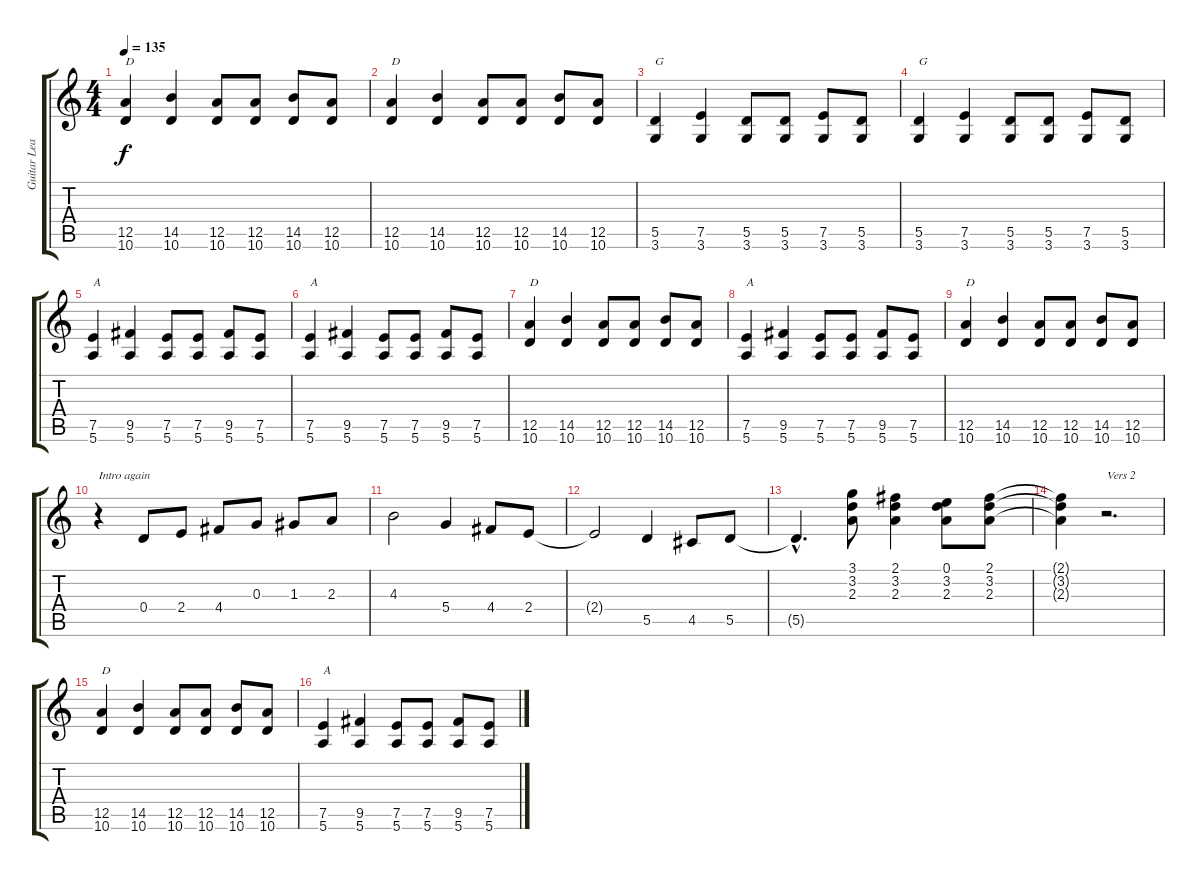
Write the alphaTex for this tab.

\track ("Guitar Lead" "Guitar Lea") {instrument distortionguitar}
\staff {score tabs}
\tuning (E4 B3 G3 D3 A2 E2) {hide}
\ts (4 4)
\tempo 135
\clef g2
\ks c
(12.5 10.6).4{txt "D" dy f} (14.5 10.6).4 (12.5 10.6).8 (12.5 10.6).8 (14.5 10.6).8 (12.5 10.6).8 |
(12.5 10.6).4{txt "D"} (14.5 10.6).4 (12.5 10.6).8 (12.5 10.6).8 (14.5 10.6).8 (12.5 10.6).8 |
(5.5 3.6).4{txt "G"} (7.5 3.6).4 (5.5 3.6).8 (5.5 3.6).8 (7.5 3.6).8 (5.5 3.6).8 |
(5.5 3.6).4{txt "G"} (7.5 3.6).4 (5.5 3.6).8 (5.5 3.6).8 (7.5 3.6).8 (5.5 3.6).8 |
(7.5 5.6).4{txt "A"} (9.5 5.6).4 (7.5 5.6).8 (7.5 5.6).8 (9.5 5.6).8 (7.5 5.6).8 |
(7.5 5.6).4{txt "A"} (9.5 5.6).4 (7.5 5.6).8 (7.5 5.6).8 (9.5 5.6).8 (7.5 5.6).8 |
(12.5 10.6).4{txt "D"} (14.5 10.6).4 (12.5 10.6).8 (12.5 10.6).8 (14.5 10.6).8 (12.5 10.6).8 |
(7.5 5.6).4{txt "A"} (9.5 5.6).4 (7.5 5.6).8 (7.5 5.6).8 (9.5 5.6).8 (7.5 5.6).8 |
(12.5 10.6).4{txt "D"} (14.5 10.6).4 (12.5 10.6).8 (12.5 10.6).8 (14.5 10.6).8 (12.5 10.6).8 |
r.4{txt "Intro again"} 0.4.8{volume 8} 2.4.8 4.4.8 0.3.8 1.3.8 2.3.8 |
4.3.2 5.4.4 4.4.8 2.4.8 |
2.4{t}.2 5.5.4 4.5.8 5.5.8 |
5.5{hac t}.4{d} (3.1 3.2 2.3).8 (2.1 3.2 2.3).4 (0.1 3.2 2.3).8 (2.1 3.2 2.3).8 |
(2.1{t} 3.2{t} 2.3{t}).4 r.2{d txt "Vers 2"} |
(12.5 10.6).4{txt "D" volume 6} (14.5 10.6).4 (12.5 10.6).8 (12.5 10.6).8 (14.5 10.6).8 (12.5 10.6).8 |
(7.5 5.6).4{txt "A"} (9.5 5.6).4 (7.5 5.6).8 (7.5 5.6).8 (9.5 5.6).8 (7.5 5.6).8
